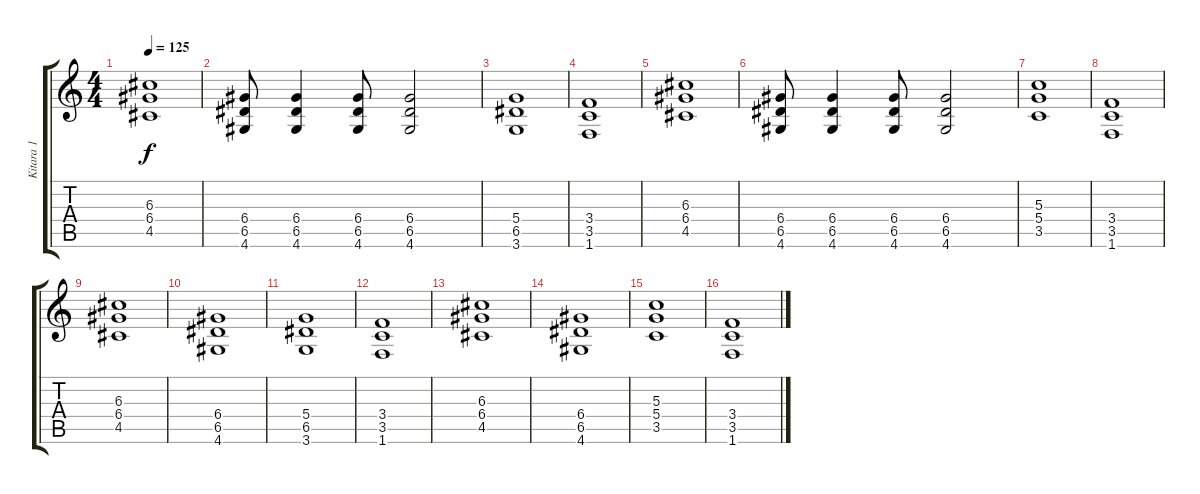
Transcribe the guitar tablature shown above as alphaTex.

\track ("Kitara 1" "Kitara 1") {instrument distortionguitar}
\staff {score tabs}
\tuning (E4 B3 G3 D3 A2 E2) {hide}
\ts (4 4)
\tempo 125
\clef g2
\ks c
(6.3 6.4 4.5).1{dy f} |
(6.4 6.5 4.6).8 (6.4 6.5 4.6).4 (6.4 6.5 4.6).8 (6.4 6.5 4.6).2 |
(5.4 6.5 3.6).1 |
(3.4 3.5 1.6).1 |
(6.3 6.4 4.5).1 |
(6.4 6.5 4.6).8 (6.4 6.5 4.6).4 (6.4 6.5 4.6).8 (6.4 6.5 4.6).2 |
(5.3 5.4 3.5).1 |
(3.4 3.5 1.6).1 |
(6.3 6.4 4.5).1 |
(6.4 6.5 4.6).1 |
(5.4 6.5 3.6).1 |
(3.4 3.5 1.6).1 |
(6.3 6.4 4.5).1 |
(6.4 6.5 4.6).1 |
(5.3 5.4 3.5).1 |
(3.4 3.5 1.6).1
